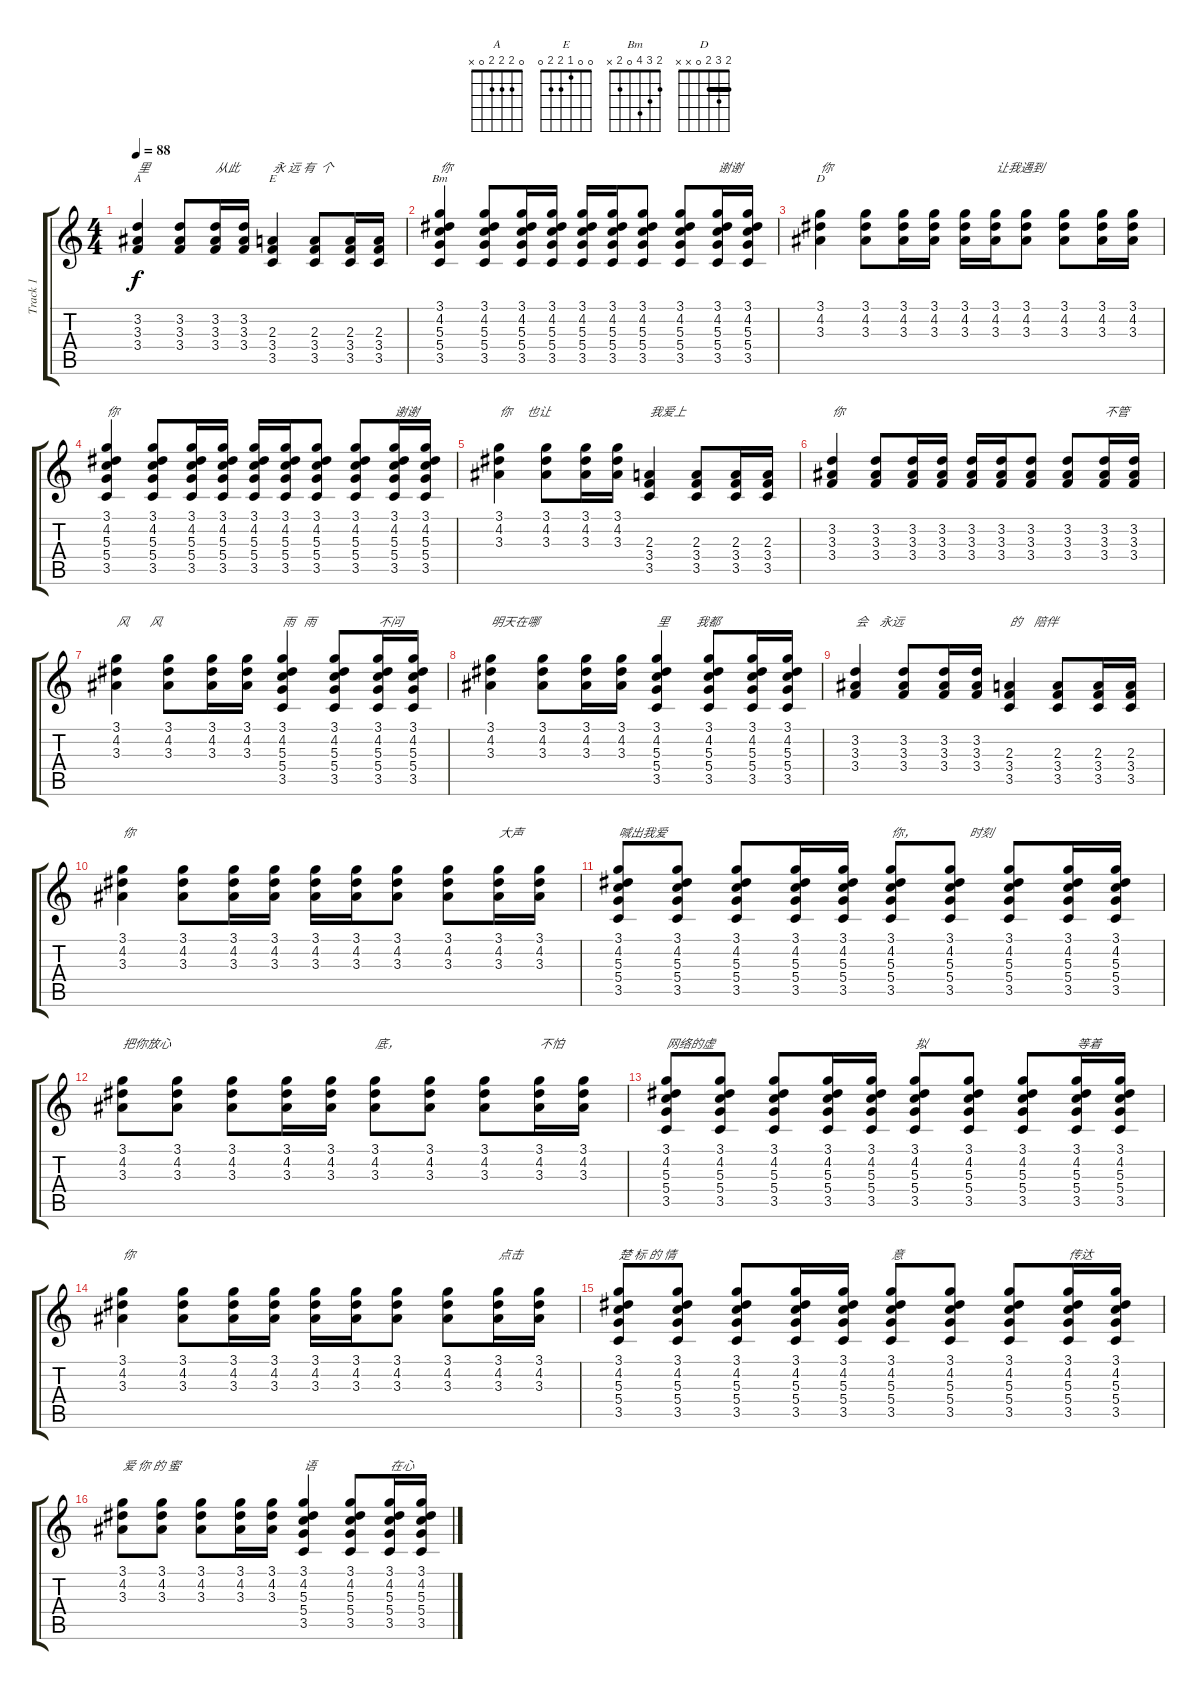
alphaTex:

\track ("Track 1" "Track 1") {instrument acousticguitarsteel}
\staff {score tabs}
\tuning (E4 B3 G3 D3 A2 E2) {hide}
\chord ("A" 0 2 2 2 0 x)
\chord ("E" 0 0 1 2 2 0)
\chord ("Bm" 2 3 4 0 2 x)
\chord ("D" 2 3 2 0 x x) {barre 2}
\ts (4 4)
\tempo 88
\clef g2
\ks c
(3.2 3.3 3.4).4{ch "A" txt "里" dy f} (3.2 3.3 3.4).8 (3.2 3.3 3.4).16{txt "从此"} (3.2 3.3 3.4).16 (2.3 3.4 3.5).4{ch "E" txt "永 远 有  个"} (2.3 3.4 3.5).8 (2.3 3.4 3.5).16 (2.3 3.4 3.5).16 |
(3.1 4.2 5.3 5.4 3.5).4{ch "Bm" txt "你"} (3.1 4.2 5.3 5.4 3.5).8 (3.1 4.2 5.3 5.4 3.5).16 (3.1 4.2 5.3 5.4 3.5).16 (3.1 4.2 5.3 5.4 3.5).16 (3.1 4.2 5.3 5.4 3.5).16 (3.1 4.2 5.3 5.4 3.5).8 (3.1 4.2 5.3 5.4 3.5).8 (3.1 4.2 5.3 5.4 3.5).16{txt "谢谢"} (3.1 4.2 5.3 5.4 3.5).16 |
(3.1 4.2 3.3).4{ch "D" txt "你"} (3.1 4.2 3.3).8 (3.1 4.2 3.3).16 (3.1 4.2 3.3).16 (3.1 4.2 3.3).16 (3.1 4.2 3.3).16{txt "让我遇到"} (3.1 4.2 3.3).8 (3.1 4.2 3.3).8 (3.1 4.2 3.3).16 (3.1 4.2 3.3).16 |
(3.1 4.2 5.3 5.4 3.5).4{txt "你"} (3.1 4.2 5.3 5.4 3.5).8 (3.1 4.2 5.3 5.4 3.5).16 (3.1 4.2 5.3 5.4 3.5).16 (3.1 4.2 5.3 5.4 3.5).16 (3.1 4.2 5.3 5.4 3.5).16 (3.1 4.2 5.3 5.4 3.5).8 (3.1 4.2 5.3 5.4 3.5).8 (3.1 4.2 5.3 5.4 3.5).16{txt "谢谢"} (3.1 4.2 5.3 5.4 3.5).16 |
(3.1 4.2 3.3).4{txt "你     也让"} (3.1 4.2 3.3).8 (3.1 4.2 3.3).16 (3.1 4.2 3.3).16 (2.3 3.4 3.5).4{txt "我爱上"} (2.3 3.4 3.5).8 (2.3 3.4 3.5).16 (2.3 3.4 3.5).16 |
(3.2 3.3 3.4).4{txt "你"} (3.2 3.3 3.4).8 (3.2 3.3 3.4).16 (3.2 3.3 3.4).16 (3.2 3.3 3.4).16 (3.2 3.3 3.4).16 (3.2 3.3 3.4).8 (3.2 3.3 3.4).8 (3.2 3.3 3.4).16{txt "不管"} (3.2 3.3 3.4).16 |
(3.1 4.2 3.3).4{txt "风       风"} (3.1 4.2 3.3).8 (3.1 4.2 3.3).16 (3.1 4.2 3.3).16 (3.1 4.2 5.3 5.4 3.5).4{txt "雨   雨"} (3.1 4.2 5.3 5.4 3.5).8 (3.1 4.2 5.3 5.4 3.5).16{txt "不问"} (3.1 4.2 5.3 5.4 3.5).16 |
(3.1 4.2 3.3).4{txt "明天在哪"} (3.1 4.2 3.3).8 (3.1 4.2 3.3).16 (3.1 4.2 3.3).16 (3.1 4.2 5.3 5.4 3.5).4{txt "里         我都"} (3.1 4.2 5.3 5.4 3.5).8 (3.1 4.2 5.3 5.4 3.5).16 (3.1 4.2 5.3 5.4 3.5).16 |
(3.2 3.3 3.4).4{txt "会    永远"} (3.2 3.3 3.4).8 (3.2 3.3 3.4).16 (3.2 3.3 3.4).16 (2.3 3.4 3.5).4{txt "的    陪伴"} (2.3 3.4 3.5).8 (2.3 3.4 3.5).16 (2.3 3.4 3.5).16 |
(3.1 4.2 3.3).4{txt "你"} (3.1 4.2 3.3).8 (3.1 4.2 3.3).16 (3.1 4.2 3.3).16 (3.1 4.2 3.3).16 (3.1 4.2 3.3).16 (3.1 4.2 3.3).8 (3.1 4.2 3.3).8 (3.1 4.2 3.3).16{txt "大声"} (3.1 4.2 3.3).16 |
(3.1 4.2 5.3 5.4 3.5).8{txt "喊出我爱"} (3.1 4.2 5.3 5.4 3.5).8 (3.1 4.2 5.3 5.4 3.5).8 (3.1 4.2 5.3 5.4 3.5).16 (3.1 4.2 5.3 5.4 3.5).16 (3.1 4.2 5.3 5.4 3.5).8{txt "你，                  时刻"} (3.1 4.2 5.3 5.4 3.5).8 (3.1 4.2 5.3 5.4 3.5).8 (3.1 4.2 5.3 5.4 3.5).16 (3.1 4.2 5.3 5.4 3.5).16 |
(3.1 4.2 3.3).8{txt "把你放心"} (3.1 4.2 3.3).8 (3.1 4.2 3.3).8 (3.1 4.2 3.3).16 (3.1 4.2 3.3).16 (3.1 4.2 3.3).8{txt "底，"} (3.1 4.2 3.3).8 (3.1 4.2 3.3).8 (3.1 4.2 3.3).16{txt "不怕"} (3.1 4.2 3.3).16 |
(3.1 4.2 5.3 5.4 3.5).8{txt "网络的虚"} (3.1 4.2 5.3 5.4 3.5).8 (3.1 4.2 5.3 5.4 3.5).8 (3.1 4.2 5.3 5.4 3.5).16 (3.1 4.2 5.3 5.4 3.5).16 (3.1 4.2 5.3 5.4 3.5).8{txt "拟    "} (3.1 4.2 5.3 5.4 3.5).8 (3.1 4.2 5.3 5.4 3.5).8 (3.1 4.2 5.3 5.4 3.5).16{txt "等着"} (3.1 4.2 5.3 5.4 3.5).16 |
(3.1 4.2 3.3).4{txt "你"} (3.1 4.2 3.3).8 (3.1 4.2 3.3).16 (3.1 4.2 3.3).16 (3.1 4.2 3.3).16 (3.1 4.2 3.3).16 (3.1 4.2 3.3).8 (3.1 4.2 3.3).8 (3.1 4.2 3.3).16{txt "点击"} (3.1 4.2 3.3).16 |
(3.1 4.2 5.3 5.4 3.5).8{txt "楚 标 的 情"} (3.1 4.2 5.3 5.4 3.5).8 (3.1 4.2 5.3 5.4 3.5).8 (3.1 4.2 5.3 5.4 3.5).16 (3.1 4.2 5.3 5.4 3.5).16 (3.1 4.2 5.3 5.4 3.5).8{txt "意    "} (3.1 4.2 5.3 5.4 3.5).8 (3.1 4.2 5.3 5.4 3.5).8 (3.1 4.2 5.3 5.4 3.5).16{txt "传达"} (3.1 4.2 5.3 5.4 3.5).16 |
(3.1 4.2 3.3).8{txt "爱 你 的 蜜"} (3.1 4.2 3.3).8 (3.1 4.2 3.3).8 (3.1 4.2 3.3).16 (3.1 4.2 3.3).16 (3.1 4.2 5.3 5.4 3.5).4{txt "语"} (3.1 4.2 5.3 5.4 3.5).8 (3.1 4.2 5.3 5.4 3.5).16{txt "在心"} (3.1 4.2 5.3 5.4 3.5).16
